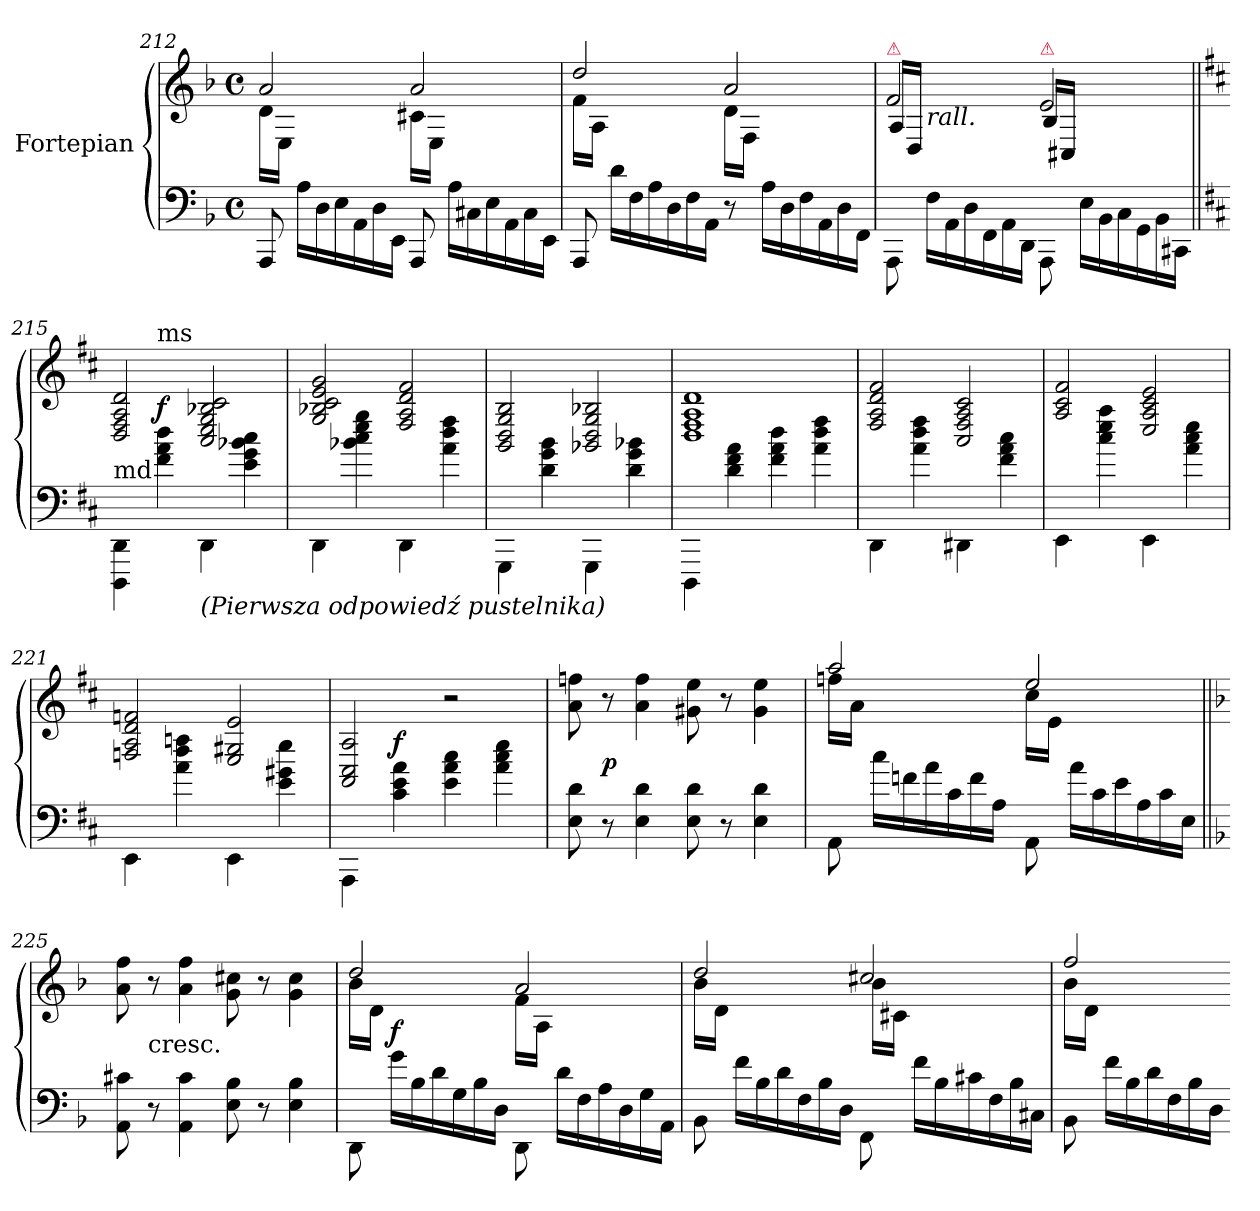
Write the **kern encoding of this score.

**kern	**kern	**dynam
*part1	*part1	*part1
*staff2	*staff1	*staff1/2
*I"Fortepian	*	*
*clefF4	*clefG2	*
*k[b-]	*k[b-]	*
*M4/4	*M4/4	*
*met(c)	*met(c)	*
=212	=212	=212
*	*^	*
8AAA/	2a/	16d\LL	.
.	.	16E\JJ	.
16A\LL	.	8ryy	.
16D\	.	.	.
16E\	.	4ryy	.
16AA\	.	.	.
16D\	.	.	.
16EE\JJ	.	.	.
8AAA/	2a/	16c#X\LL	.
.	.	16E\JJ	.
16A\LL	.	8ryy	.
16C#X\	.	.	.
16E\	.	4ryy	.
16AA\	.	.	.
16C#\	.	.	.
16EE\JJ	.	.	.
=213	=213	=213	=213
8AAA/	2dd/	16f\LL	.
.	.	16A\JJ	.
16d\LL	.	8ryy	.
16F\	.	.	.
16A\	.	4ryy	.
16D\	.	.	.
16F\	.	.	.
16AA\JJ	.	.	.
8r	2a/	16d\LL	.
.	.	16F\JJ	.
16A\LL	.	8ryy	.
16D\	.	.	.
16F\	.	4ryy	.
16AA\	.	.	.
16D\	.	.	.
16FF\JJ	.	.	.
=214	=214	=214	=214
!	!LO:TX:a:color=crimson:t=⚠	!	!
8AAA\	2f/	16A\LL	.
.	.	16D/JJ	.
!	!	!LO:TX:b:i:t=rall.	!
16F\LL	.	8ryy	.
16AA\	.	.	.
16D\	.	4ryy	.
16FF\	.	.	.
16AA\	.	.	.
16DD\JJ	.	.	.
!	!LO:TX:a:color=crimson:t=⚠	!	!
8AAA\	2e/	16B-\LL	.
.	.	16C#X/JJ	.
16E\LL	.	8ryy	.
16BB-\	.	.	.
16C\	.	4ryy	.
16GG\	.	.	.
16BB-\	.	.	.
16CC#X\JJ	.	.	.
=215||	=215||	=215||	=215||
*k[f#c#]	*k[f#c#]	*	*
!LO:TX:a:t=md	!	!	!
4DDD\ 4DD\	2D/ 2F#/ 2A/ 2d/	4ryy	.
!	!	!LO:TX:a:t=ms	!
4f#\ 4a\ 4dd\	.	2.ryy	f
!LO:TX:b:i:t=(Pierwsza odpowiedź pustelnika)	!	!	!
4DD\	2C#/ 2E/ 2G/ 2B-X/ 2c#/	.	.
4e\ 4g\ 4b-X\ 4cc#\	.	.	.
*	*v	*v	*
=216	=216	=216
4DD\	2G/ 2B-X/ 2c#/ 2e/ 2g/	.
4b-X\ 4cc#\ 4ee\ 4gg\	.	.
4DD\	2F#/ 2A/ 2d/ 2f#/	.
4a\ 4dd\ 4ff#\	.	.
=217	=217	=217
4GGG\	2BB/ 2D/ 2G/ 2B/	.
4d\ 4g\ 4b\	.	.
4GGG\	2BB-X/ 2D/ 2G/ 2B-X/	.
4d\ 4g\ 4b-X\	.	.
=218	=218	=218
4DDD\	1D/ 1F#/ 1A/ 1d/	.
4d\ 4f#\ 4a\	.	.
4f#\ 4a\ 4dd\	.	.
4a\ 4dd\ 4ff#\	.	.
=219	=219	=219
4DD\	2F#/ 2A/ 2d/ 2f#/	.
4a\ 4dd\ 4ff#\	.	.
4DD#X\	2C#/ 2F#/ 2A/ 2c#/	.
4f#\ 4a\ 4cc#\	.	.
=220	=220	=220
4EE\	2A/ 2c#/ 2f#/	.
4cc#\ 4ee\ 4aa\	.	.
4EE\	2E/ 2A/ 2c#/ 2e/	.
4a\ 4cc#\ 4ee\	.	.
=221	=221	=221
4EE\	2Fn/ 2A/ 2d/ 2fn/	.
4a\ 4dd\ 4ffn\	.	.
4EE\	2E/ 2G#X/ 2e/	.
4e\ 4g#X\ 4ee\	.	.
=222	=222	=222
*	*^	*
4AAA\	2AA/ 2C#/ 2A/	4ryy	.
4c#\ 4e\ 4a\	.	2.ryy	f
4e\ 4a\ 4cc#\	2r	.	.
4a\ 4cc#\ 4ee\	.	.	.
*	*v	*v	*
=223	=223	=223
8E\ 8d\	8a\ 8ffn\	.
8r	8r	p
4E\ 4d\	4a\ 4ff\	.
8E\ 8d\	8g#X\ 8ee\	.
8r	8r	.
4E\ 4d\	4g#\ 4ee\	.
=224	=224	=224
*	*^	*
8AA\	2aa/	16ffn\LL	.
.	.	16a\JJ	.
16cc#\LL	.	8ryy	.
16fn\	.	.	.
16a\	.	4ryy	.
16c#\	.	.	.
16f\	.	.	.
16A\JJ	.	.	.
=-	=-	=-	=-
8AA\	2ee/	16cc#\LL	.
.	.	16e\JJ	.
16a\LL	.	8ryy	.
16c#\	.	.	.
16e\	.	4ryy	.
16A\	.	.	.
16c#\	.	.	.
16E\JJ	.	.	.
*	*v	*v	*
=225||	=225||	=225||
*k[b-]	*k[b-]	*
8AA\ 8c#X\	8a\ 8ff\	.
!	!LO:TX:c:t=cresc.	!
8r	8r	.
4AA\ 4c#\	4a\ 4ff\	.
8E\ 8B-\	8g\ 8cc#X\	.
8r	8r	.
4E\ 4B-\	4g\ 4cc#\	.
=226	=226	=226
*	*^	*
8DD\	2dd/	16b-\LL	.
.	.	16d\JJ	.
16g\LL	.	8ryy	f
16B-\	.	.	.
16d\	.	4ryy	.
16G\	.	.	.
16B-\	.	.	.
16D\JJ	.	.	.
8DD\	2a/	16f\LL	.
.	.	16A\JJ	.
16d\LL	.	8ryy	.
16F\	.	.	.
16A\	.	4ryy	.
16D\	.	.	.
16G\	.	.	.
16AA\JJ	.	.	.
=227	=227	=227	=227
8BB-\	2dd/	16b-\LL	.
.	.	16d\JJ	.
16f\LL	.	8ryy	mrf.
16B-\	.	.	.
16d\	.	4ryy	.
16F\	.	.	.
16B-\	.	.	.
16D\JJ	.	.	.
8FF\	2cc#X/	16b-\LL	.
.	.	16c#X\JJ	.
16f\LL	.	8ryy	.
16B-\	.	.	.
16c#X\	.	4ryy	.
16F\	.	.	.
16B-\	.	.	.
16C#X\JJ	.	.	.
=228	=228	=228	=228
8BB-\	2ff/	16b-\LL	.
.	.	16d\JJ	.
16f\LL	.	8ryy	.
16B-\	.	.	.
16d\	.	4ryy	.
16F\	.	.	.
16B-\	.	.	.
16D\JJ	.	.	.
*	*v	*v	*
=-	=-	=-
*-	*-	*-
